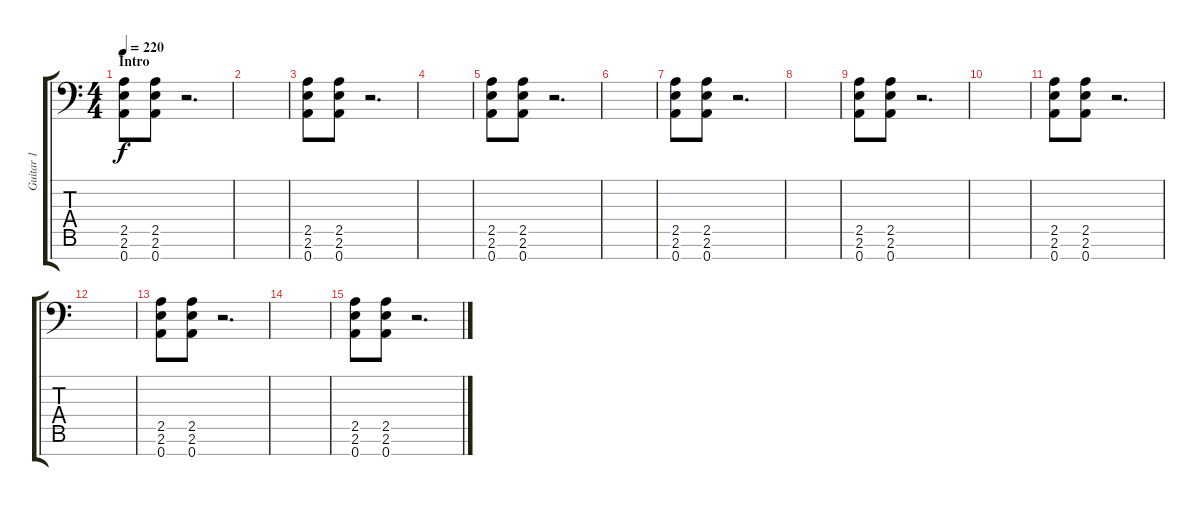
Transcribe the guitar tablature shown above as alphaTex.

\track ("Guitar 1" "Guitar 1") {instrument overdrivenguitar}
\staff {score tabs}
\tuning (D4 A3 F3 C3 G2 D2 A1) {hide}
\ts (4 4)
\section ("" "Intro")
\tempo 220
\clef f4
\ks c
(2.5 2.6 0.7).8{dy f instrument overdrivenguitar} (2.5 2.6 0.7).8 r.2{d} |
|
(2.5 2.6 0.7).8 (2.5 2.6 0.7).8 r.2{d} |
|
(2.5 2.6 0.7).8 (2.5 2.6 0.7).8 r.2{d} |
|
(2.5 2.6 0.7).8 (2.5 2.6 0.7).8 r.2{d} |
|
(2.5 2.6 0.7).8 (2.5 2.6 0.7).8 r.2{d} |
|
(2.5 2.6 0.7).8 (2.5 2.6 0.7).8 r.2{d} |
|
(2.5 2.6 0.7).8 (2.5 2.6 0.7).8 r.2{d} |
|
(2.5 2.6 0.7).8 (2.5 2.6 0.7).8 r.2{d}
